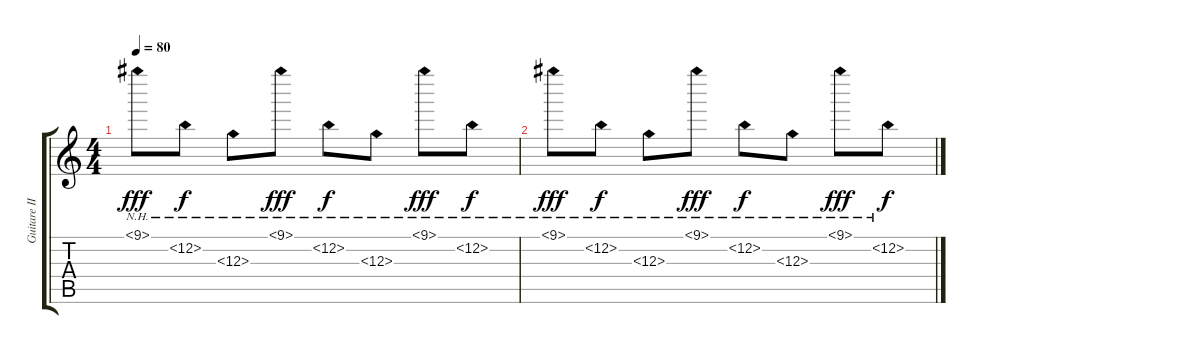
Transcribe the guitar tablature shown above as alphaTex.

\track ("Guitare II" "Guitare II") {instrument electricguitarjazz}
\staff {score tabs}
\tuning (E4 B3 G3 D3 A2 E2) {hide}
\ts (4 4)
\tempo 80
\clef g2
\ks c
9.1{nh}.8{dy fff} 12.2{nh}.8{dy f} 13.3{nh}.8 9.1{nh}.8{dy fff} 12.2{nh}.8{dy f} 13.3{nh}.8 9.1{nh}.8{dy fff} 12.2{nh}.8{dy f} |
9.1{nh}.8{dy fff} 12.2{nh}.8{dy f} 13.3{nh}.8 9.1{nh}.8{dy fff} 12.2{nh}.8{dy f} 13.3{nh}.8 9.1{nh}.8{dy fff} 12.2{nh}.8{dy f}
